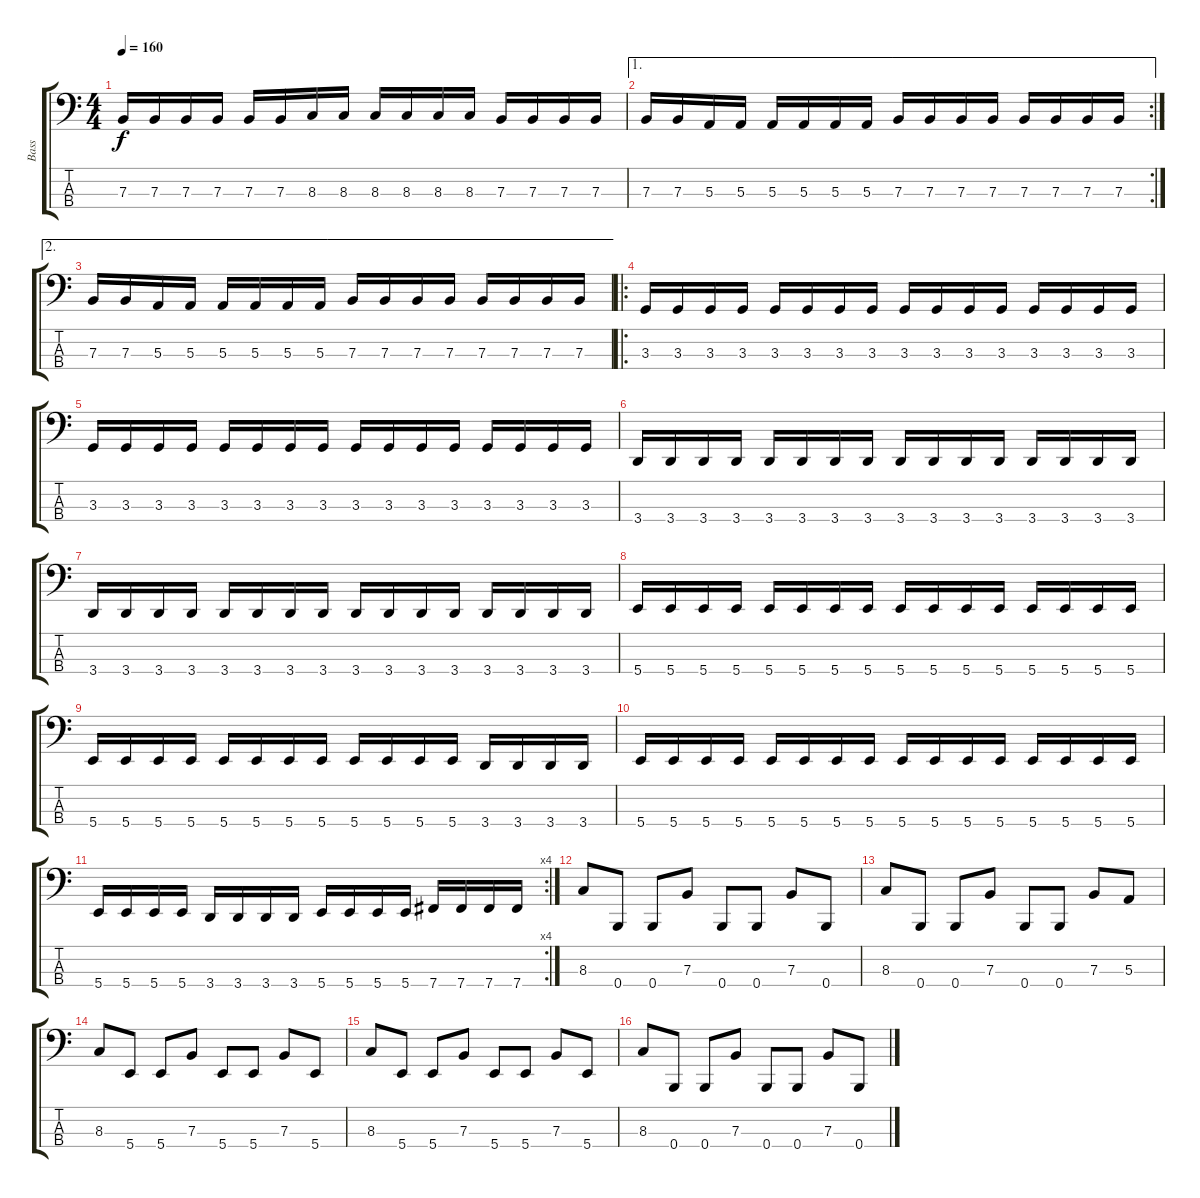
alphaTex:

\track ("Bass" "Bass") {instrument electricbasspick}
\staff {score tabs}
\tuning (D2 A1 E1 B0) {hide}
\ts (4 4)
\tempo 160
\clef f4
\ks c
7.3.16{dy f} 7.3.16 7.3.16 7.3.16 7.3.16 7.3.16 8.3.16 8.3.16 8.3.16 8.3.16 8.3.16 8.3.16 7.3.16 7.3.16 7.3.16 7.3.16 |
\ae 1
\rc 2
7.3.16 7.3.16 5.3.16 5.3.16 5.3.16 5.3.16 5.3.16 5.3.16 7.3.16 7.3.16 7.3.16 7.3.16 7.3.16 7.3.16 7.3.16 7.3.16 |
\ae 2
7.3.16 7.3.16 5.3.16 5.3.16 5.3.16 5.3.16 5.3.16 5.3.16 7.3.16 7.3.16 7.3.16 7.3.16 7.3.16 7.3.16 7.3.16 7.3.16 |
\ro
3.3.16 3.3.16 3.3.16 3.3.16 3.3.16 3.3.16 3.3.16 3.3.16 3.3.16 3.3.16 3.3.16 3.3.16 3.3.16 3.3.16 3.3.16 3.3.16 |
3.3.16 3.3.16 3.3.16 3.3.16 3.3.16 3.3.16 3.3.16 3.3.16 3.3.16 3.3.16 3.3.16 3.3.16 3.3.16 3.3.16 3.3.16 3.3.16 |
3.4.16 3.4.16 3.4.16 3.4.16 3.4.16 3.4.16 3.4.16 3.4.16 3.4.16 3.4.16 3.4.16 3.4.16 3.4.16 3.4.16 3.4.16 3.4.16 |
3.4.16 3.4.16 3.4.16 3.4.16 3.4.16 3.4.16 3.4.16 3.4.16 3.4.16 3.4.16 3.4.16 3.4.16 3.4.16 3.4.16 3.4.16 3.4.16 |
5.4.16 5.4.16 5.4.16 5.4.16 5.4.16 5.4.16 5.4.16 5.4.16 5.4.16 5.4.16 5.4.16 5.4.16 5.4.16 5.4.16 5.4.16 5.4.16 |
5.4.16 5.4.16 5.4.16 5.4.16 5.4.16 5.4.16 5.4.16 5.4.16 5.4.16 5.4.16 5.4.16 5.4.16 3.4.16 3.4.16 3.4.16 3.4.16 |
5.4.16 5.4.16 5.4.16 5.4.16 5.4.16 5.4.16 5.4.16 5.4.16 5.4.16 5.4.16 5.4.16 5.4.16 5.4.16 5.4.16 5.4.16 5.4.16 |
\rc 4
5.4.16 5.4.16 5.4.16 5.4.16 3.4.16 3.4.16 3.4.16 3.4.16 5.4.16 5.4.16 5.4.16 5.4.16 7.4.16 7.4.16 7.4.16 7.4.16 |
8.3.8 0.4.8 0.4.8 7.3.8 0.4.8 0.4.8 7.3.8 0.4.8 |
8.3.8 0.4.8 0.4.8 7.3.8 0.4.8 0.4.8 7.3.8 5.3.8 |
8.3.8 5.4.8 5.4.8 7.3.8 5.4.8 5.4.8 7.3.8 5.4.8 |
8.3.8 5.4.8 5.4.8 7.3.8 5.4.8 5.4.8 7.3.8 5.4.8 |
8.3.8 0.4.8 0.4.8 7.3.8 0.4.8 0.4.8 7.3.8 0.4.8
